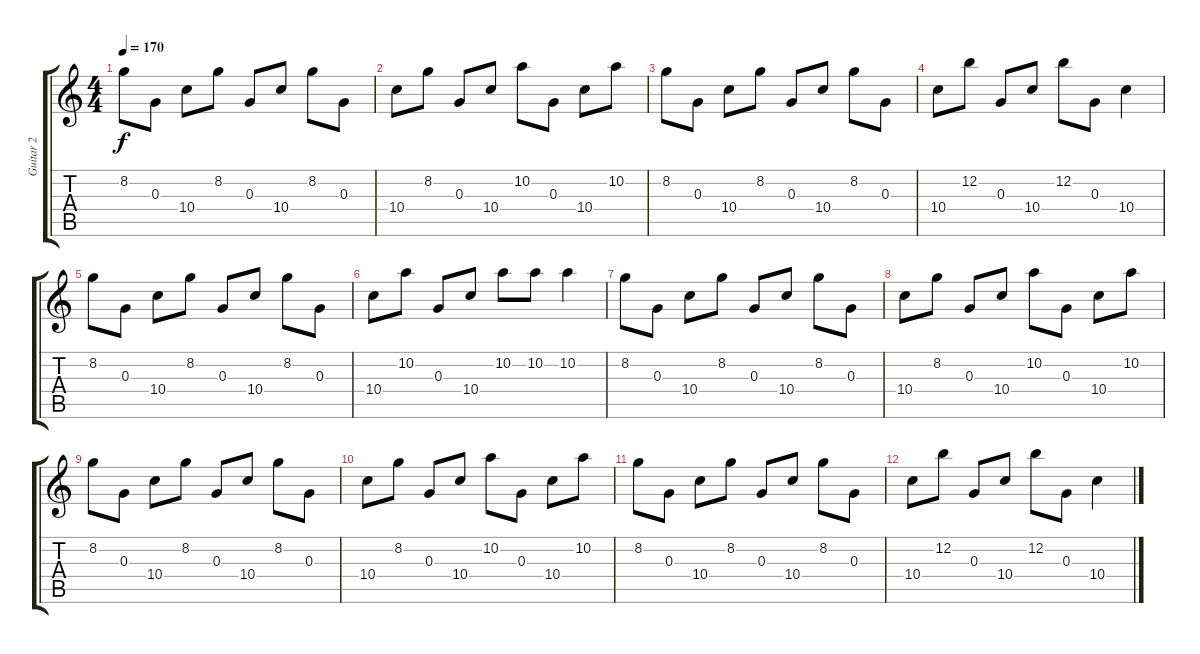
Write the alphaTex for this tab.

\track ("Guitar 2" "Guitar 2") {instrument overdrivenguitar}
\staff {score tabs}
\tuning (E4 B3 G3 D3 A2 E2) {hide}
\ts (4 4)
\tempo 170
\clef g2
\ks c
8.2.8{dy f} 0.3.8 10.4.8 8.2.8 0.3.8 10.4.8 8.2.8 0.3.8 |
10.4.8 8.2.8 0.3.8 10.4.8 10.2.8 0.3.8 10.4.8 10.2.8 |
8.2.8 0.3.8 10.4.8 8.2.8 0.3.8 10.4.8 8.2.8 0.3.8 |
10.4.8 12.2.8 0.3.8 10.4.8 12.2.8 0.3.8 10.4.4 |
8.2.8 0.3.8 10.4.8 8.2.8 0.3.8 10.4.8 8.2.8 0.3.8 |
10.4.8 10.2.8 0.3.8 10.4.8 10.2.8 10.2.8 10.2.4 |
8.2.8 0.3.8 10.4.8 8.2.8 0.3.8 10.4.8 8.2.8 0.3.8 |
10.4.8 8.2.8 0.3.8 10.4.8 10.2.8 0.3.8 10.4.8 10.2.8 |
8.2.8 0.3.8 10.4.8 8.2.8 0.3.8 10.4.8 8.2.8 0.3.8 |
10.4.8 8.2.8 0.3.8 10.4.8 10.2.8 0.3.8 10.4.8 10.2.8 |
8.2.8 0.3.8 10.4.8 8.2.8 0.3.8 10.4.8 8.2.8 0.3.8 |
10.4.8 12.2.8 0.3.8 10.4.8 12.2.8 0.3.8 10.4.4
